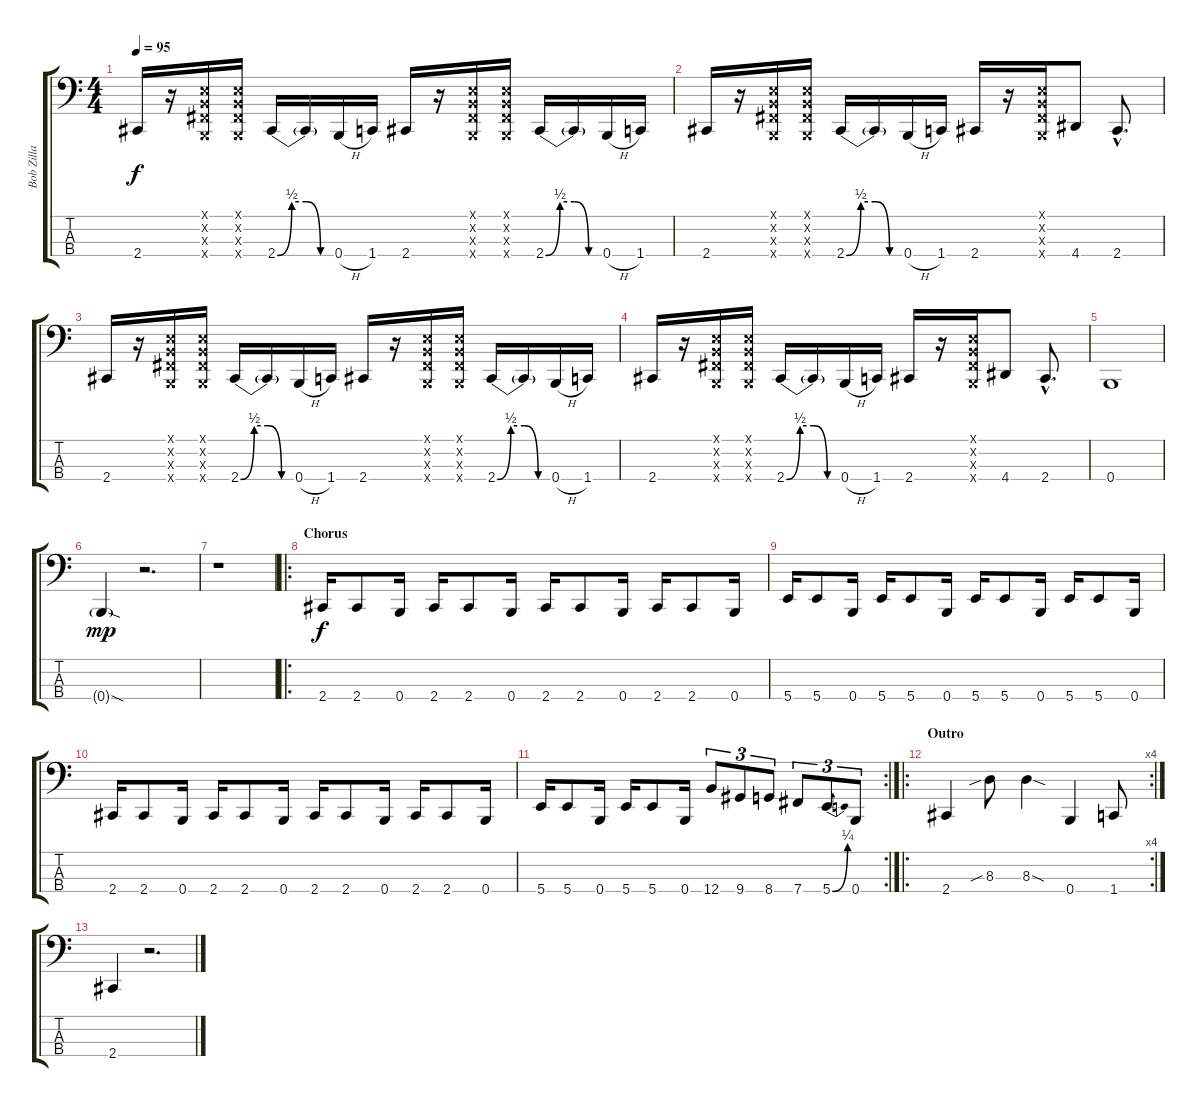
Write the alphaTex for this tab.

\track ("Bob Zilla (Bass)" "Bob Zilla ") {instrument electricbasspick}
\staff {score tabs}
\tuning (E2 B1 Gb1 B0) {hide}
\ts (4 4)
\tempo 95
\clef f4
\ks c
2.4.16{dy f} r.16 (0.1{x} 0.2{x} 0.3{x} 0.4{x}).16 (0.1{x} 0.2{x} 0.3{x} 0.4{x}).16 2.4{be (custom 0 0 15 2 30 2 45 0 60 0)}.16 2.4{t}.16 0.4{h}.16 1.4.16 2.4.16 r.16 (0.1{x} 0.2{x} 0.3{x} 0.4{x}).16 (0.1{x} 0.2{x} 0.3{x} 0.4{x}).16 2.4{be (custom 0 0 15 2 30 2 45 0 60 0)}.16 2.4{t}.16 0.4{h}.16 1.4.16 |
2.4.16 r.16 (0.1{x} 0.2{x} 0.3{x} 0.4{x}).16 (0.1{x} 0.2{x} 0.3{x} 0.4{x}).16 2.4{be (custom 0 0 15 2 30 2 45 0 60 0)}.16 2.4{t}.16 0.4{h}.16 1.4.16 2.4.16 r.16 (0.1{x} 0.2{x} 0.3{x} 0.4{x}).16 4.4.8 2.4{hac}.8{d} |
2.4.16 r.16 (0.1{x} 0.2{x} 0.3{x} 0.4{x}).16 (0.1{x} 0.2{x} 0.3{x} 0.4{x}).16 2.4{be (custom 0 0 15 2 30 2 45 0 60 0)}.16 2.4{t}.16 0.4{h}.16 1.4.16 2.4.16 r.16 (0.1{x} 0.2{x} 0.3{x} 0.4{x}).16 (0.1{x} 0.2{x} 0.3{x} 0.4{x}).16 2.4{be (custom 0 0 15 2 30 2 45 0 60 0)}.16 2.4{t}.16 0.4{h}.16 1.4.16 |
2.4.16 r.16 (0.1{x} 0.2{x} 0.3{x} 0.4{x}).16 (0.1{x} 0.2{x} 0.3{x} 0.4{x}).16 2.4{be (custom 0 0 15 2 30 2 45 0 60 0)}.16 2.4{t}.16 0.4{h}.16 1.4.16 2.4.16 r.16 (0.1{x} 0.2{x} 0.3{x} 0.4{x}).16 4.4.8 2.4{hac}.8{d} |
0.4.1 |
0.4{sod g}.4{dy mp} r.2{d} |
r.1 |
\ro
\section ("" "Chorus")
2.4.16{dy f volume 16} 2.4.8 0.4.16 2.4.16 2.4.8 0.4.16 2.4.16 2.4.8 0.4.16 2.4.16 2.4.8 0.4.16 |
5.4.16 5.4.8 0.4.16 5.4.16 5.4.8 0.4.16 5.4.16 5.4.8 0.4.16 5.4.16 5.4.8 0.4.16 |
2.4.16 2.4.8 0.4.16 2.4.16 2.4.8 0.4.16 2.4.16 2.4.8 0.4.16 2.4.16 2.4.8 0.4.16 |
\rc 2
5.4.16 5.4.8 0.4.16 5.4.16 5.4.8 0.4.16 12.4.8{tu (3 2)} 9.4.8{tu (3 2)} 8.4.8{tu (3 2)} 7.4.8{tu (3 2)} 5.4{be (bend 0 0 60 1)}.8{tu (3 2)} 0.4.8{tu (3 2)} |
\ro
\rc 4
\section ("" "Outro")
2.4.4 8.3{sib}.8 8.3{sod}.4 0.4.4 1.4.8 |
2.4.4 r.2{d}
